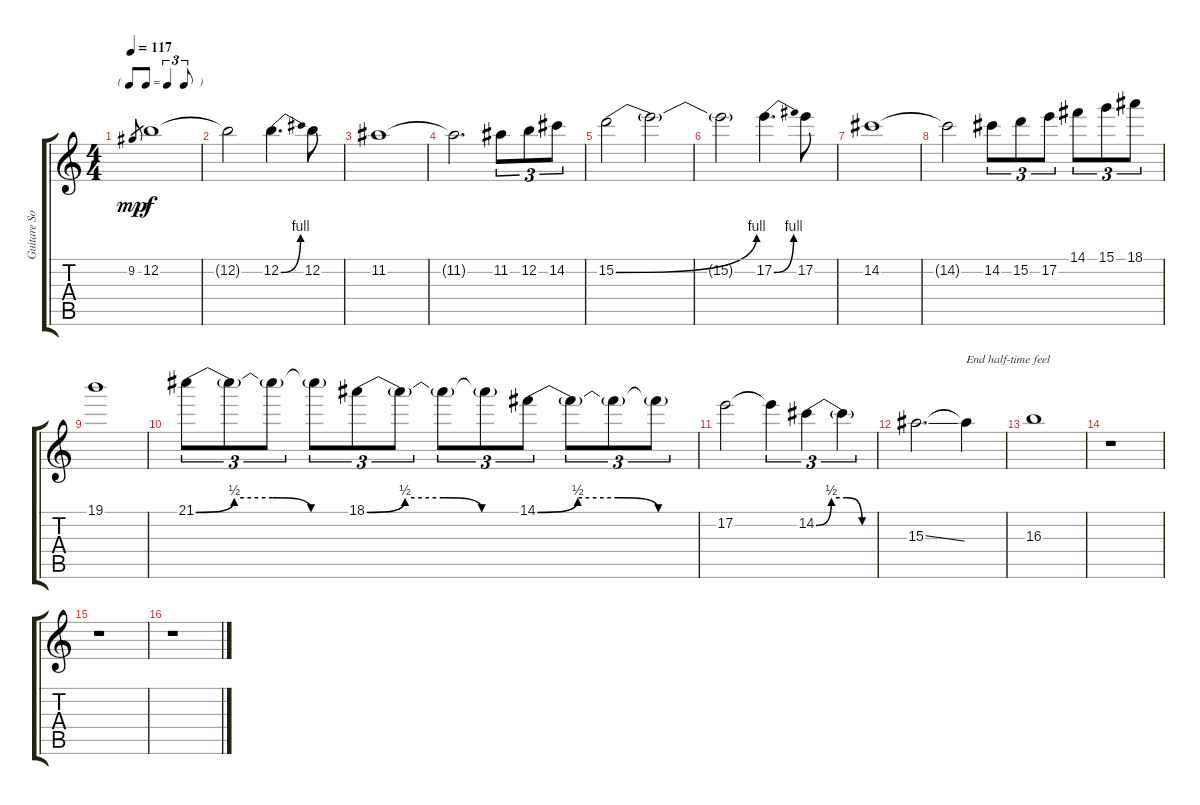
\track ("Guitare Solo" "Guitare So") {instrument distortionguitar}
\staff {score tabs}
\tuning (E4 B3 G3 D3 A2 E2) {hide}
\ts (4 4)
\tf triplet8th
\tempo 117
\clef g2
\ks c
9.2.8{gr dy mp} 12.2.1{dy f} |
12.2{t}.2 12.2{be (bend 0 0 60 4)}.4{d} 12.2.8 |
11.2.1 |
11.2{t}.2{d} 11.2.8{tu (3 2)} 12.2.8{tu (3 2)} 14.2.8{tu (3 2)} |
15.2{be (bend 0 0 60 4)}.2 15.2{t}.2 |
15.2{t}.2 17.2{be (bend 0 0 60 4)}.4{d} 17.2.8 |
14.2.1 |
14.2{t}.2 14.2.8{tu (3 2)} 15.2.8{tu (3 2)} 17.2.8{tu (3 2)} 14.1.8{tu (3 2)} 15.1.8{tu (3 2)} 18.1.8{tu (3 2)} |
19.1.1 |
21.1{be (custom 0 0 15 2 30 2 45 0 60 0)}.8{tu (3 2)} 21.1{t}.8{tu (3 2)} 21.1{t}.8{tu (3 2)} 21.1{t}.8{tu (3 2)} 18.1{be (custom 0 0 15 2 30 2 45 0 60 0)}.8{tu (3 2)} 18.1{t}.8{tu (3 2)} 18.1{t}.8{tu (3 2)} 18.1{t}.8{tu (3 2)} 14.1{be (custom 0 0 15 2 30 2 45 0 60 0)}.8{tu (3 2)} 14.1{t}.8{tu (3 2)} 14.1{t}.8{tu (3 2)} 14.1{t}.8{tu (3 2)} |
17.2.2 17.2{t}.4{tu (3 2)} 14.2{be (custom 0 0 15 2 30 2 45 0 60 0)}.4{tu (3 2)} 14.2{t}.4{tu (3 2)} |
15.3{ss}.2{d} 15.3{t}.4{txt "End half-time feel"} |
16.3.1 |
r.1 |
r.1 |
r.1
